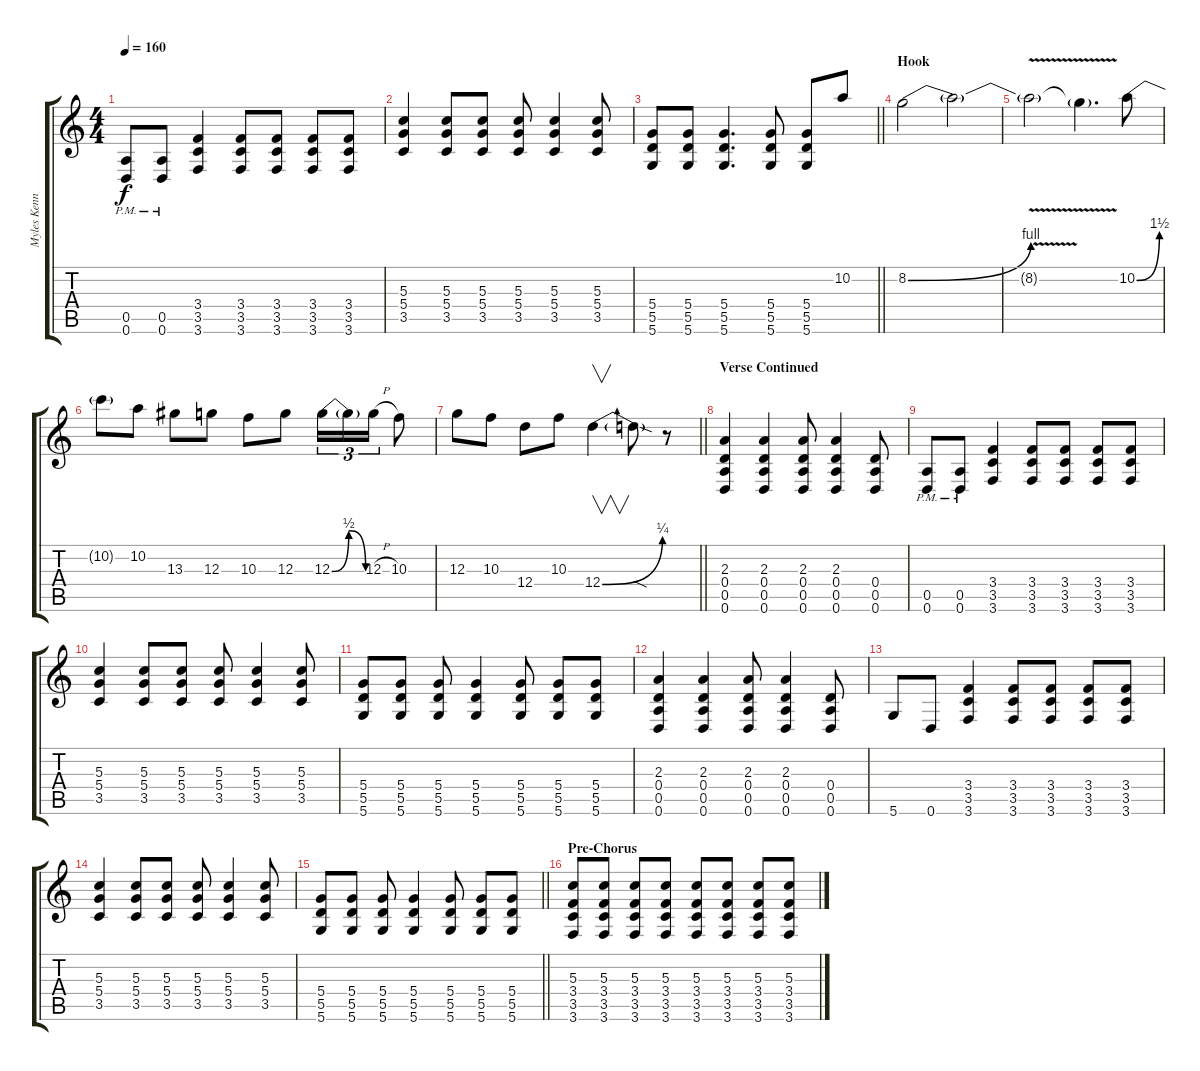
\track ("Myles Kennedy [Guitar]" "Myles Kenn") {instrument acousticguitarsteel}
\staff {score tabs}
\tuning (E4 B3 G3 D3 A2 D2) {hide}
\ts (4 4)
\tempo 160
\clef g2
\ks c
(0.5{pm} 0.6{pm}).8{dy f} (0.5{pm} 0.6{pm}).8 (3.4 3.5 3.6).4 (3.4 3.5 3.6).8 (3.4 3.5 3.6).8 (3.4 3.5 3.6).8 (3.4 3.5 3.6).8 |
(5.3 5.4 3.5).4 (5.3 5.4 3.5).8 (5.3 5.4 3.5).8 (5.3 5.4 3.5).8 (5.3 5.4 3.5).4 (5.3 5.4 3.5).8 |
\barLineRight lightlight
(5.4 5.5 5.6).8 (5.4 5.5 5.6).8 (5.4 5.5 5.6).4{d} (5.4 5.5 5.6).8 (5.4 5.5 5.6).8 10.2.8{volume 16 balance 8 instrument distortionguitar} |
\section ("" "Hook")
8.2{be (bend 0 0 60 4)}.2 8.2{t}.2 |
8.2{v t}.2 8.2{t}.4{d} 10.2{be (bend 0 0 60 6)}.8 |
10.2{t}.8 10.2.8 13.3.8 12.3.8 10.3.8 12.3.8 12.3{be (bendrelease 0 0 24 2 40 2 60 0)}.16{tu (3 2)} 12.3{t}.16{tu (3 2)} 12.3{h}.16{tu (3 2)} 10.3.8 |
\barLineRight lightlight
12.3.8 10.3.8 12.4.8 10.3.8 12.4{be (bend 0 0 60 1)}.4{v} 12.4{sod t}.8 r.8 |
\section ("" "Verse Continued")
(2.3 0.4 0.5 0.6).4{volume 12 balance 13 instrument overdrivenguitar} (2.3 0.4 0.5 0.6).4 (2.3 0.4 0.5 0.6).8 (2.3 0.4 0.5 0.6).4 (0.4 0.5 0.6).8 |
(0.5{pm} 0.6{pm}).8 (0.5{pm} 0.6{pm}).8 (3.4 3.5 3.6).4 (3.4 3.5 3.6).8 (3.4 3.5 3.6).8 (3.4 3.5 3.6).8 (3.4 3.5 3.6).8 |
(5.3 5.4 3.5).4 (5.3 5.4 3.5).8 (5.3 5.4 3.5).8 (5.3 5.4 3.5).8 (5.3 5.4 3.5).4 (5.3 5.4 3.5).8 |
(5.4 5.5 5.6).8 (5.4 5.5 5.6).8 (5.4 5.5 5.6).8 (5.4 5.5 5.6).4 (5.4 5.5 5.6).8 (5.4 5.5 5.6).8 (5.4 5.5 5.6).8 |
(2.3 0.4 0.5 0.6).4 (2.3 0.4 0.5 0.6).4 (2.3 0.4 0.5 0.6).8 (2.3 0.4 0.5 0.6).4 (0.4 0.5 0.6).8 |
5.6.8 0.6.8 (3.4 3.5 3.6).4 (3.4 3.5 3.6).8 (3.4 3.5 3.6).8 (3.4 3.5 3.6).8 (3.4 3.5 3.6).8 |
(5.3 5.4 3.5).4 (5.3 5.4 3.5).8 (5.3 5.4 3.5).8 (5.3 5.4 3.5).8 (5.3 5.4 3.5).4 (5.3 5.4 3.5).8 |
\barLineRight lightlight
(5.4 5.5 5.6).8 (5.4 5.5 5.6).8 (5.4 5.5 5.6).8 (5.4 5.5 5.6).4 (5.4 5.5 5.6).8 (5.4 5.5 5.6).8 (5.4 5.5 5.6).8 |
\section ("" "Pre-Chorus")
(5.3 3.4 3.5 3.6).8 (5.3 3.4 3.5 3.6).8 (5.3 3.4 3.5 3.6).8 (5.3 3.4 3.5 3.6).8 (5.3 3.4 3.5 3.6).8 (5.3 3.4 3.5 3.6).8 (5.3 3.4 3.5 3.6).8 (5.3 3.4 3.5 3.6).8
